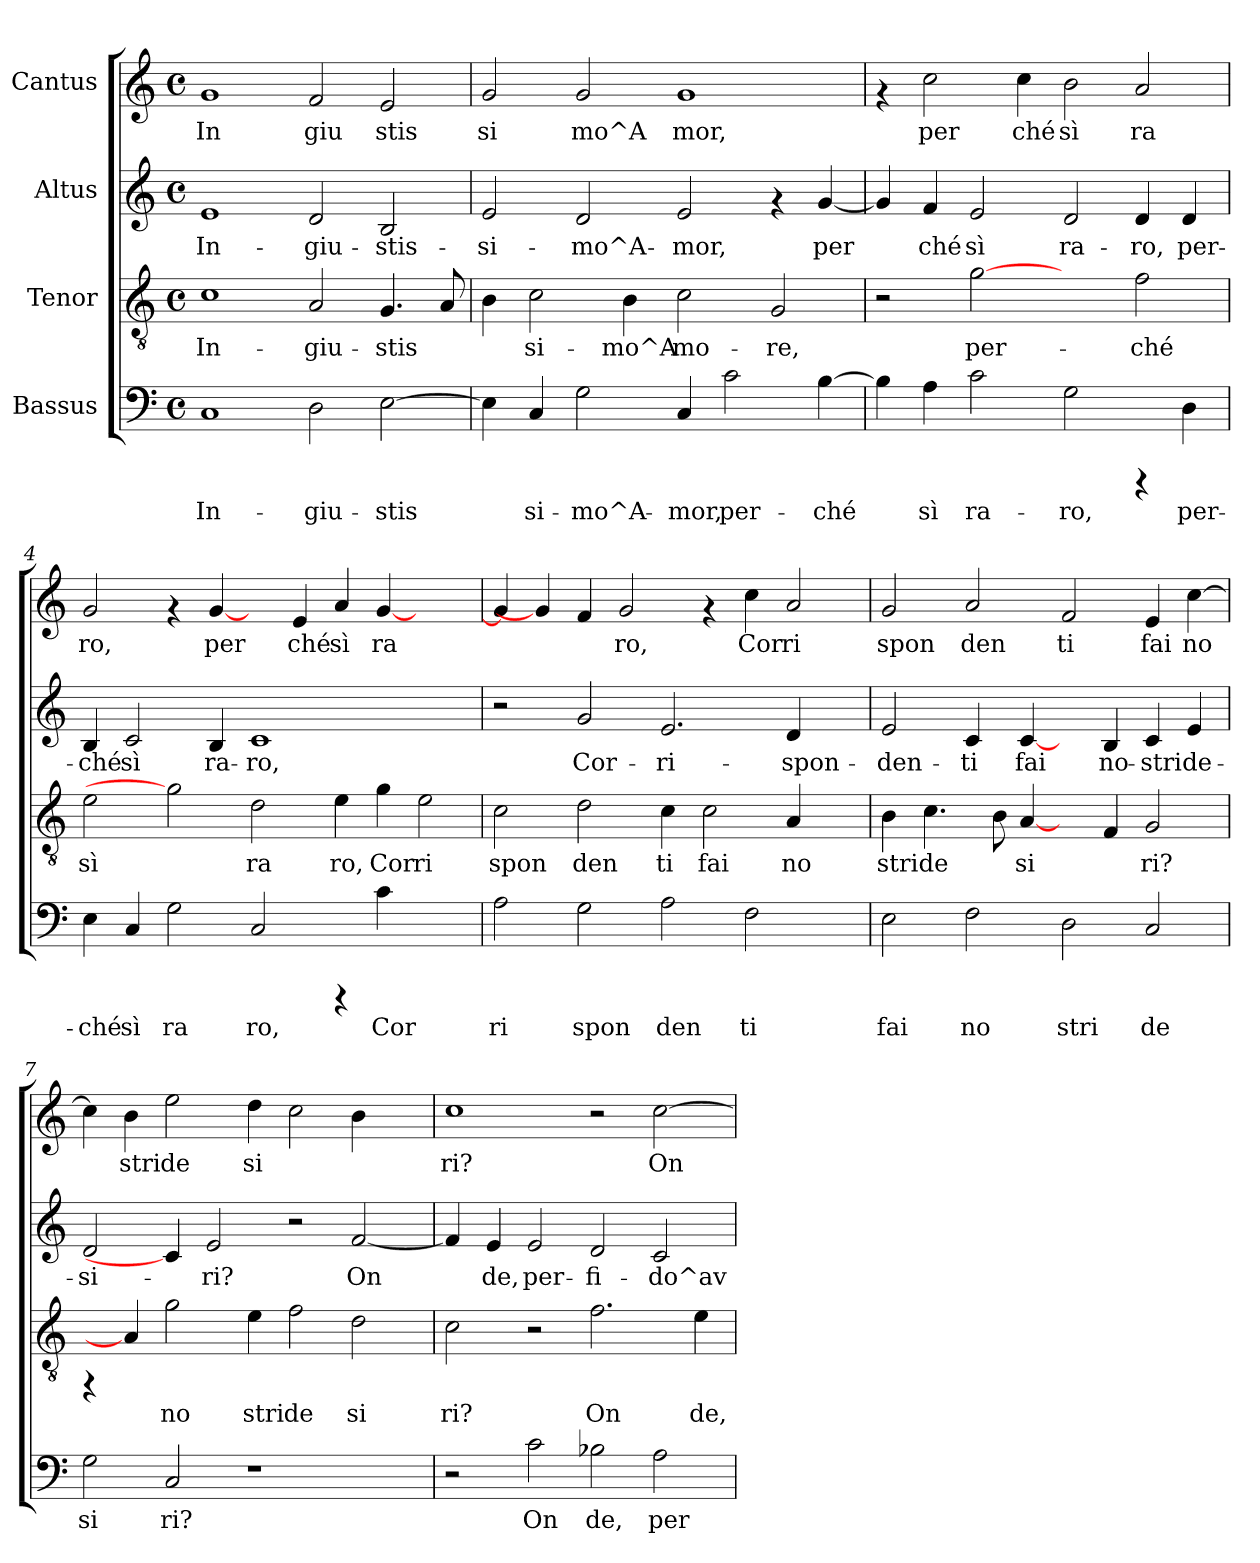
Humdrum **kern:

**kern	**text	**kern	**text	**kern	**text	**kern	**text
*part4	*part4	*part3	*part3	*part2	*part2	*part1	*part1
*staff4	*staff4	*staff3	*staff3	*staff2	*staff2	*staff1	*staff1
*I"Bassus	*	*I"Tenor	*	*I"Altus	*	*I"Cantus	*
!!LO:PB:g=z
*stria5	*	*stria5	*	*stria5	*	*stria5	*
*clefF4	*	*clefGv2	*	*clefG2	*	*clefG2	*
*k[]	*	*k[]	*	*k[]	*	*k[]	*
*C:	*	*C:	*	*C:	*	*C:	*
*M4/4	*	*M4/4	*	*M4/4	*	*M4/4	*
*met(c)	*	*met(c)	*	*met(c)	*	*met(c)	*
=1	=1	=1	=1	=1	=1	=1	=1
!	!LO:LY:b:cj	!	!LO:LY:b:cj	!	!LO:LY:b:cj	!	!LO:LY:b:cj
1C	In-	1c	In-	1e	In-	1g	In
!	!LO:LY:b:cj	!	!LO:LY:b:cj	!	!LO:LY:b:cj	!	!LO:LY:b:cj
2D\	-giu-	2A/	-giu-	2d/	-giu-	2f/	giu
!	!LO:LY:b:cj	!	!LO:LY:b:cj	!	!LO:LY:b:cj	!	!LO:LY:b:cj
[>2E\	-stis-	4.G/	-stis-	2B/	-stis-	2e/	stis
!	!	!	!LO:LY:b:cj	!	!	!	!
.	.	8A/	--	.	.	.	.
=2	=2	=2	=2	=2	=2	=2	=2
!	!LO:LY:b:cj	!	!LO:LY:b:cj	!	!LO:LY:b:cj	!	!LO:LY:b:cj
4E\]	--	4B\	--	2e/	-si-	2g/	si
!	!LO:LY:b:cj	!	!LO:LY:b:cj	!	!	!	!
4C/	-si-	2c\	-si-	.	.	.	.
!	!LO:LY:b:cj	!	!	!	!LO:LY:b:cj	!	!LO:LY:b:cj
2G\	-mo^A-	.	.	2d/	-mo^A-	2g/	mo^A
!	!	!	!LO:LY:b:cj	!	!	!	!
.	.	4B\	-mo^A-	.	.	.	.
!	!LO:LY:b:cj	!	!LO:LY:b:cj	!	!LO:LY:b:cj	!	!LO:LY:b:cj
4C/	-mor,	2c\	-mo-	2e/	-mor,	1g	mor,
!	!LO:LY:b:cj	!	!	!	!	!	!
2c\	per-	.	.	.	.	.	.
!	!	!	!LO:LY:b:cj	!	!	!	!
.	.	2G/	-re,	4rf	.	.	.
!	!LO:LY:b:cj	!	!	!	!LO:LY:b:cj	!	!
[>4B\	-ché	.	.	[<4g/	per-	.	.
=3	=3	=3	=3	=3	=3	=3	=3
!	!LO:LY:b:cj	!	!	!	!LO:LY:b:cj	!	!
4B\]	.	2r	.	4g/]	--	4rf	.
!	!LO:LY:b:cj	!	!	!	!LO:LY:b:cj	!	!LO:LY:b:cj
4A\	sì	.	.	4f/	-ché	2cc\	per
!	!LO:LY:b:cj	!	!LO:LY:b:cj	!	!LO:LY:b:cj	!	!
2c\	ra-	[2g	per-	2e/	sì	.	.
!	!	!	!	!	!	!	!LO:LY:b:cj
.	.	.	.	.	.	4cc\	ché
!	!LO:LY:b:cj	!	!	!	!LO:LY:b:cj	!	!LO:LY:b:cj
2G\	-ro,	2ryy	.	2d/	ra-	2b\	sì
!	!	!	!LO:LY:b:cj	!	!LO:LY:b:cj	!	!LO:LY:b:cj
4rCCC	.	2f\	-ché	4d/	-ro,	2a/	ra
!	!LO:LY:b:cj	!	!	!	!LO:LY:b:cj	!	!
4D\	per-	.	.	4d/	per-	.	.
!!LO:LB:g=z
=4	=4	=4	=4	=4	=4	=4	=4
!	!LO:LY:b:cj	!	!LO:LY:b:cj	!	!LO:LY:b:cj	!	!LO:LY:b:cj
4E\	-ché	2e\	sì	4B/	-ché	2g/	ro,
!	!LO:LY:b:cj	!	!	!	!LO:LY:b:cj	!	!
4C/	sì	.	.	2c/	sì	.	.
!	!LO:LY:b:cj	!	!	!	!	!	!
2G\	ra	2g]	.	.	.	4rf	.
!	!	!	!	!	!LO:LY:b:cj	!	!LO:LY:b:cj
.	.	.	.	4B/	ra-	[4g/	per
!	!LO:LY:b:cj	!	!LO:LY:b:cj	!	!LO:LY:b:cj	!	!
2C/	ro,	2d\	ra	1c	-ro,	4ryy	.
!	!	!	!	!	!	!	!LO:LY:b:cj
.	.	.	.	.	.	4e/	ché
!	!	!	!LO:LY:b:cj	!	!	!	!LO:LY:b:cj
4rCCC	.	4e\	ro,	.	.	4a/	sì
!	!LO:LY:b:cj	!	!LO:LY:b:cj	!	!	!	!LO:LY:b:cj
4c\	Cor	4g\	Cor	.	.	[<4g>/	ra
!	!	!	!LO:LY:b:cj	!	!	!	!
2ryy	.	2e\	ri	2ryy	.	2ryy	.
=5	=5	=5	=5	=5	=5	=5	=5
!	!LO:LY:b:cj	!	!LO:LY:b:cj	!	!	!	!LO:LY:b:cj
2A\	ri	2c\	spon	2r	.	4g/]	.
.	.	.	.	.	.	4g/]	.
!	!LO:LY:b:cj	!	!LO:LY:b:cj	!	!LO:LY:b:cj	!	!LO:LY:b:cj
2G\	spon	2d\	den	2g/	Cor-	4f/	.
!	!	!	!	!	!	!	!LO:LY:b:cj
.	.	.	.	.	.	2g/	ro,
!	!LO:LY:b:cj	!	!LO:LY:b:cj	!	!LO:LY:b:cj	!	!
2A\	den	4c\	ti	2.e/	-ri-	.	.
!	!	!	!LO:LY:b:cj	!	!	!	!
.	.	2c\	fai	.	.	4rf	.
!	!LO:LY:b:cj	!	!	!	!	!	!LO:LY:b:cj
2F\	ti	.	.	.	.	4cc\	Cor
!	!	!	!LO:LY:b:cj	!	!LO:LY:b:cj	!	!LO:LY:b:cj
.	.	4A/	no	4d/	-spon-	2a/	ri
4ryy	.	4ryy	.	4ryy	.	.	.
=6	=6	=6	=6	=6	=6	=6	=6
!	!LO:LY:b:cj	!	!LO:LY:b:cj	!	!LO:LY:b:cj	!	!LO:LY:b:cj
2E\	fai	4B\	stri	2e/	-den-	2g/	spon
!	!	!	!LO:LY:b:cj	!	!	!	!
.	.	4.c\	de	.	.	.	.
!	!LO:LY:b:cj	!	!	!	!LO:LY:b:cj	!	!LO:LY:b:cj
2F\	no	.	.	4c/	-ti	2a/	den
!	!	!	!LO:LY:b:cj	!	!	!	!
.	.	8B\	.	.	.	.	.
!	!	!	!LO:LY:b:cj	!	!LO:LY:b:cj	!	!
.	.	[4A/	si	[4c/	fai	.	.
!	!LO:LY:b:cj	!	!	!	!	!	!LO:LY:b:cj
2D\	stri	4ryy	.	4ryy	.	2f/	ti
!	!	!	!LO:LY:b:cj	!	!LO:LY:b:cj	!	!
.	.	4F/	.	4B/	no-	.	.
!	!LO:LY:b:cj	!	!LO:LY:b:cj	!	!LO:LY:b:cj	!	!LO:LY:b:cj
2C/	de	2G/	ri?	4c/	-stri	4e/	fai
!	!	!	!	!	!LO:LY:b:cj	!	!LO:LY:b:cj
.	.	.	.	4e/	de-	[>4cc\	no
=7	=7	=7	=7	=7	=7	=7	=7
!	!LO:LY:b:cj	!	!	!	!LO:LY:b:cj	!	!LO:LY:b:cj
2G\	si	4rFF	.	2d/	-si-	4cc\]	.
!	!	!	!	!	!	!	!LO:LY:b:cj
.	.	4A/]	.	.	.	4b\	stri
!	!LO:LY:b:cj	!	!LO:LY:b:cj	!	!	!	!LO:LY:b:cj
2C/	ri?	2g\	no	4c/]	.	2ee\	de
!	!	!	!	!	!LO:LY:b:cj	!	!
.	.	.	.	2e/	-ri?	.	.
!	!	!	!LO:LY:b:cj	!	!	!	!LO:LY:b:cj
1r	.	4e\	stri	.	.	4dd\	si
!	!	!	!LO:LY:b:cj	!	!	!	!LO:LY:b:cj
.	.	2f\	de	2r	.	2cc\	.
!	!	!	!LO:LY:b:cj	!	!LO:LY:b:cj	!	!LO:LY:b:cj
.	.	2d\	si	[<2f/	On-	4b\	.
4ryy	.	.	.	.	.	4ryy	.
=8	=8	=8	=8	=8	=8	=8	=8
!	!	!	!LO:LY:b:cj	!	!LO:LY:b:cj	!	!LO:LY:b:cj
2r	.	2c\	ri?	4f/]	--	1cc	ri?
!	!	!	!	!	!LO:LY:b:cj	!	!
.	.	.	.	4e/	-de,	.	.
!	!LO:LY:b:cj	!	!	!	!LO:LY:b:cj	!	!
2c\	On	2r	.	2e/	per-	.	.
!	!LO:LY:b:cj	!	!LO:LY:b:cj	!	!LO:LY:b:cj	!	!
2B-X\	de,	2.f\	On	2d/	-fi-	2r	.
!	!LO:LY:b:cj	!	!	!	!LO:LY:b:cj	!	!LO:LY:b:cj
2A\	per	.	.	2c/	-do^av-	[<2cc\	On
!	!	!	!LO:LY:b:cj	!	!	!	!
.	.	4e\	de,	.	.	.	.
=	=	=	=	=	=	=	=
*-	*-	*-	*-	*-	*-	*-	*-
